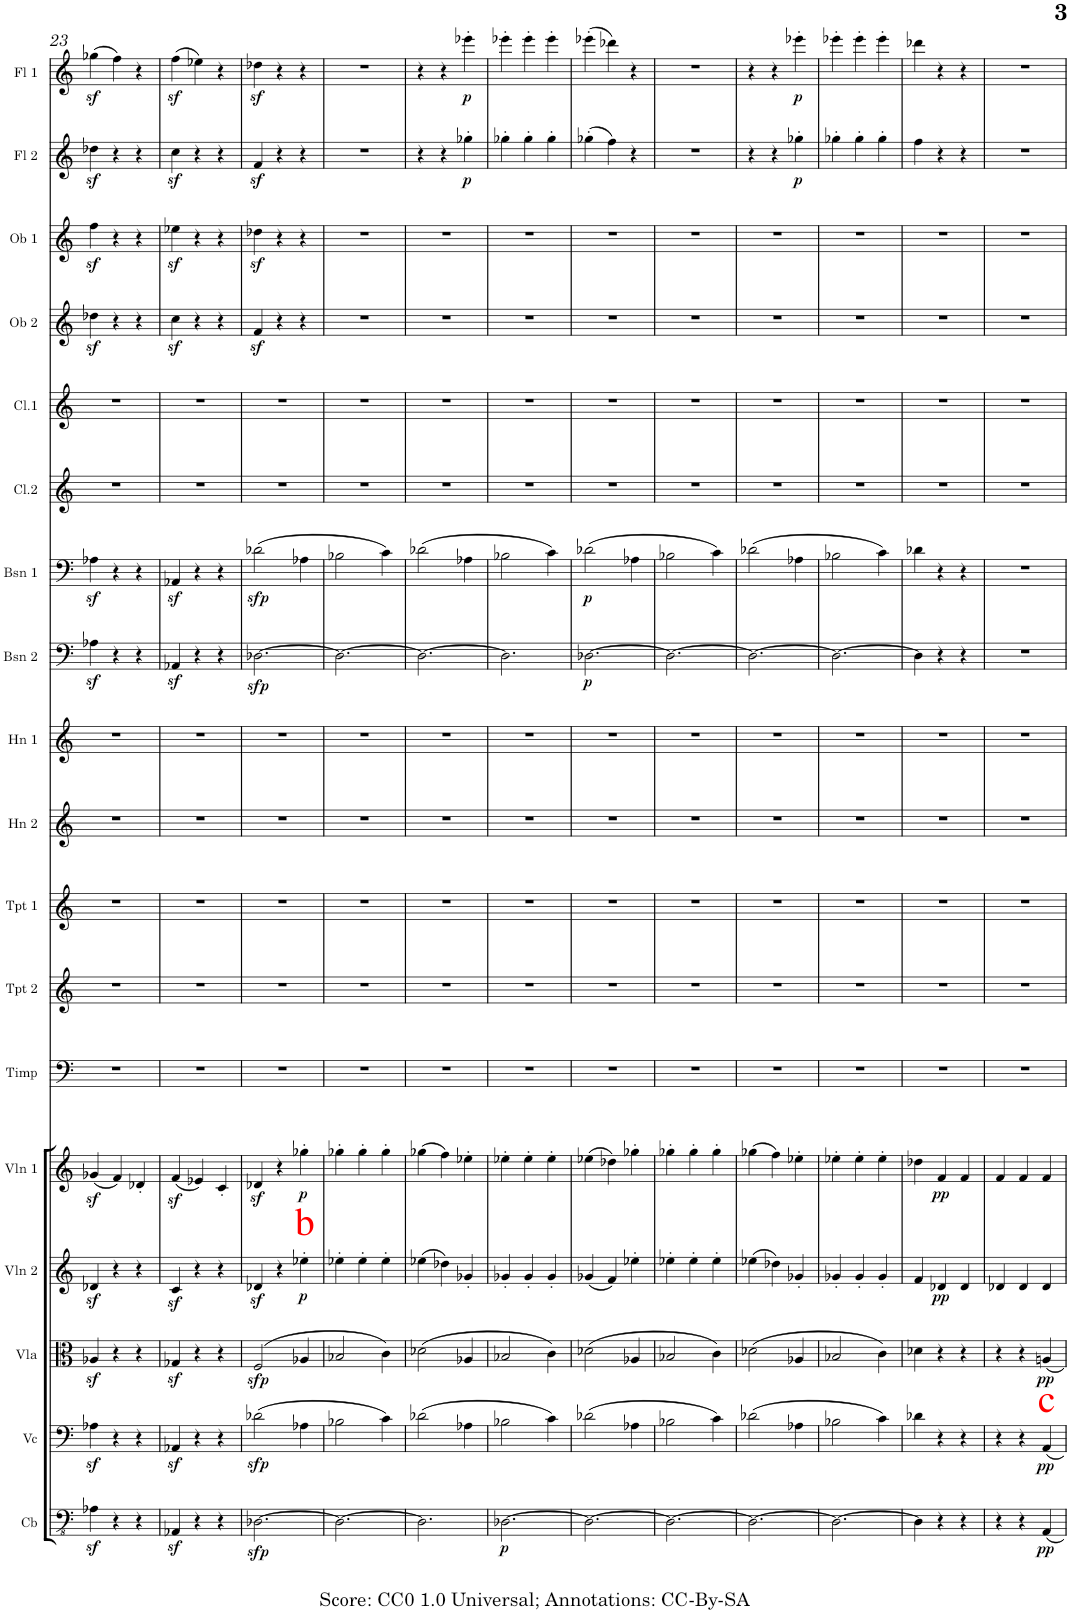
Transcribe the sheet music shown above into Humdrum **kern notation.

**kern	**dynam	**kern	**dynam	**kern	**text	**dynam	**kern	**dynam	**kern	**text	**dynam	**kern	**kern	**kern	**kern	**kern	**kern	**dynam	**kern	**dynam	**kern	**kern	**kern	**kern	**kern	**dynam	**kern	**dynam
*part18	*part18	*part17	*part17	*part16	*part16	*part16	*part15	*part15	*part14	*part14	*part14	*part13	*part12	*part11	*part10	*part9	*part8	*part8	*part7	*part7	*part6	*part5	*part4	*part3	*part2	*part2	*part1	*part1
*staff18	*staff18	*staff17	*staff17	*staff16	*staff16	*staff16	*staff15	*staff15	*staff14	*staff14	*staff14	*staff13	*staff12	*staff11	*staff10	*staff9	*staff8	*staff8	*staff7	*staff7	*staff6	*staff5	*staff4	*staff3	*staff2	*staff2	*staff1	*staff1
*I"Contrabass	*	*I"Violoncello	*	*I"Viola	*	*	*I"Violin 2	*	*I"Violin 1	*	*	*I"Timpani	*I"C Trumpet 2	*I"C Trumpet 1	*I"C Horn 2	*I"C Horn 1	*I"Bassoon 2	*	*I"Bassoon 1	*	*I"C Clarinet 2	*I"C Clarinet 1	*I"Oboe 2	*I"Oboe 1	*I"Flute 2	*	*I"Flute 1	*
*I'Cb	*	*I'Vc	*	*I'Vla	*	*	*I'Vln 2	*	*I'Vln 1	*	*	*I'Timp	*I'Tpt 2	*I'Tpt 1	*I'Hn 2	*I'Hn 1	*I'Bsn 2	*	*I'Bsn 1	*	*I'Cl.2	*I'Cl.1	*I'Ob 2	*I'Ob 1	*I'Fl 2	*	*I'Fl 1	*
!!LO:PB:g=z
*clefFv4	*	*clefF4	*	*clefC3	*	*	*clefG2	*	*clefG2	*	*	*clefF4	*clefG2	*clefG2	*clefG2	*clefG2	*clefF4	*	*clefF4	*	*clefG2	*clefG2	*clefG2	*clefG2	*clefG2	*	*clefG2	*
*	*	*	*	*	*	*	*	*	*	*	*	*	*	*	*Trd7c12	*Trd7c12	*	*	*	*	*Trd1c2	*Trd1c2	*	*	*	*	*	*
*k[]	*	*k[]	*	*k[]	*	*	*k[]	*	*k[]	*	*	*k[]	*k[]	*k[]	*k[]	*k[]	*k[]	*	*k[]	*	*k[]	*k[]	*k[]	*k[]	*k[]	*	*k[]	*
*M3/4	*	*M3/4	*	*M3/4	*	*	*M3/4	*	*M3/4	*	*	*M3/4	*M3/4	*M3/4	*M3/4	*M3/4	*M3/4	*	*M3/4	*	*M3/4	*M3/4	*M3/4	*M3/4	*M3/4	*	*M3/4	*
=23	=23	=23	=23	=23	=23	=23	=23	=23	=23	=23	=23	=23	=23	=23	=23	=23	=23	=23	=23	=23	=23	=23	=23	=23	=23	=23	=23	=23
4AA-Xz<\	.	4A-Xz<\	.	4A-Xz</	.	.	4d-Xz</	.	(4g-Xz</	.	.	2.r	2.r	2.r	2.r	2.r	4A-Xz<\	.	4A-Xz<\	.	2.r	2.r	4dd-Xz<\	4ffz<\	4dd-Xz<\	.	(4gg-Xz<\	.
4r	.	4r	.	4r	.	.	4r	.	4f/)	.	.	.	.	.	.	.	4r	.	4r	.	.	.	4r	4r	4r	.	4ff\)	.
4r	.	4r	.	4r	.	.	4r	.	4d-X'/	.	.	.	.	.	.	.	4r	.	4r	.	.	.	4r	4r	4r	.	4r	.
=24	=24	=24	=24	=24	=24	=24	=24	=24	=24	=24	=24	=24	=24	=24	=24	=24	=24	=24	=24	=24	=24	=24	=24	=24	=24	=24	=24	=24
4AAA-Xz</	.	4AA-Xz</	.	4G-Xz</	.	.	4cz</	.	(4fz</	.	.	2.r	2.r	2.r	2.r	2.r	4AA-Xz</	.	4AA-Xz</	.	2.r	2.r	4ccz<\	4ee-Xz<\	4ccz<\	.	(4ffz<\	.
4r	.	4r	.	4r	.	.	4r	.	4e-X/)	.	.	.	.	.	.	.	4r	.	4r	.	.	.	4r	4r	4r	.	4ee-X\)	.
4r	.	4r	.	4r	.	.	4r	.	4c'/	.	.	.	.	.	.	.	4r	.	4r	.	.	.	4r	4r	4r	.	4r	.
=25	=25	=25	=25	=25	=25	=25	=25	=25	=25	=25	=25	=25	=25	=25	=25	=25	=25	=25	=25	=25	=25	=25	=25	=25	=25	=25	=25	=25
!	!LO:DY:b	!	!LO:DY:b	!	!	!LO:DY:b	!	!	!	!	!	!	!	!	!	!	!	!LO:DY:b	!	!LO:DY:b	!	!	!	!	!	!	!	!
[2.DD-X\	sfp	(2d-X\	sfp	(2F/	.	sfp	4d-Xz</	.	4d-Xz</	.	.	2.r	2.r	2.r	2.r	2.r	[2.D-X\	sfp	(2d-X\	sfp	2.r	2.r	4fz</	4dd-Xz<\	4fz</	.	4dd-Xz<\	.
.	.	.	.	.	.	.	4r	.	4r	.	.	.	.	.	.	.	.	.	.	.	.	.	4r	4r	4r	.	4r	.
!	!	!	!	!	!	!	!	!LO:DY:b	!	!LO:LY:b:color=#FF0000	!LO:DY:b	!	!	!	!	!	!	!	!	!	!	!	!	!	!	!	!	!
.	.	4A-X\	.	4A-X/	.	.	4ee-X'\	p	4gg-X'\	b	p	.	.	.	.	.	.	.	4A-X\	.	.	.	4r	4r	4r	.	4r	.
=26	=26	=26	=26	=26	=26	=26	=26	=26	=26	=26	=26	=26	=26	=26	=26	=26	=26	=26	=26	=26	=26	=26	=26	=26	=26	=26	=26	=26
2.DD-\_	.	2B-X\	.	2B-X/	.	.	4ee-X'\	.	4gg-X'\	.	.	2.r	2.r	2.r	2.r	2.r	2.D-\_	.	2B-X\	.	2.r	2.r	2.r	2.r	2.r	.	2.r	.
.	.	.	.	.	.	.	4ee-'\	.	4gg-'\	.	.	.	.	.	.	.	.	.	.	.	.	.	.	.	.	.	.	.
.	.	4c\)	.	4c\)	.	.	4ee-'\	.	4gg-'\	.	.	.	.	.	.	.	.	.	4c\)	.	.	.	.	.	.	.	.	.
=27	=27	=27	=27	=27	=27	=27	=27	=27	=27	=27	=27	=27	=27	=27	=27	=27	=27	=27	=27	=27	=27	=27	=27	=27	=27	=27	=27	=27
2.DD-\]	.	(2d-X\	.	(2d-X\	.	.	(4ee-X\	.	(4gg-X\	.	.	2.r	2.r	2.r	2.r	2.r	2.D-\_	.	(2d-X\	.	2.r	2.r	2.r	2.r	4r	.	4r	.
.	.	.	.	.	.	.	4dd-X\)	.	4ff\)	.	.	.	.	.	.	.	.	.	.	.	.	.	.	.	4r	.	4r	.
!	!	!	!	!	!	!	!	!	!	!	!	!	!	!	!	!	!	!	!	!	!	!	!	!	!	!LO:DY:b	!	!LO:DY:b
.	.	4A-X\	.	4A-X/	.	.	4g-X'/	.	4ee-X'\	.	.	.	.	.	.	.	.	.	4A-X\	.	.	.	.	.	4gg-X'\	p	4eee-X'\	p
=28	=28	=28	=28	=28	=28	=28	=28	=28	=28	=28	=28	=28	=28	=28	=28	=28	=28	=28	=28	=28	=28	=28	=28	=28	=28	=28	=28	=28
!	!LO:DY:b	!	!	!	!	!	!	!	!	!	!	!	!	!	!	!	!	!	!	!	!	!	!	!	!	!	!	!
[2.DD-X\	p	2B-X\	.	2B-X/	.	.	4g-X'/	.	4ee-X'\	.	.	2.r	2.r	2.r	2.r	2.r	2.D-\]	.	2B-X\	.	2.r	2.r	2.r	2.r	4gg-X'\	.	4eee-X'\	.
.	.	.	.	.	.	.	4g-'/	.	4ee-'\	.	.	.	.	.	.	.	.	.	.	.	.	.	.	.	4gg-'\	.	4eee-'\	.
.	.	4c\)	.	4c\)	.	.	4g-'/	.	4ee-'\	.	.	.	.	.	.	.	.	.	4c\)	.	.	.	.	.	4gg-'\	.	4eee-'\	.
=29	=29	=29	=29	=29	=29	=29	=29	=29	=29	=29	=29	=29	=29	=29	=29	=29	=29	=29	=29	=29	=29	=29	=29	=29	=29	=29	=29	=29
!	!	!	!	!	!	!	!	!	!	!	!	!	!	!	!	!	!	!LO:DY:b	!	!LO:DY:b	!	!	!	!	!	!	!	!
2.DD-\_	.	(2d-X\	.	(2d-X\	.	.	(4g-X/	.	(4ee-X\	.	.	2.r	2.r	2.r	2.r	2.r	[2.D-X\	p	(2d-X\	p	2.r	2.r	2.r	2.r	(4gg-X'\	.	(4eee-X'\	.
.	.	.	.	.	.	.	4f/)	.	4dd-X\)	.	.	.	.	.	.	.	.	.	.	.	.	.	.	.	4ff\)	.	4ddd-X\)	.
.	.	4A-X\	.	4A-X/	.	.	4ee-X'\	.	4gg-X'\	.	.	.	.	.	.	.	.	.	4A-X\	.	.	.	.	.	4r	.	4r	.
=30	=30	=30	=30	=30	=30	=30	=30	=30	=30	=30	=30	=30	=30	=30	=30	=30	=30	=30	=30	=30	=30	=30	=30	=30	=30	=30	=30	=30
2.DD-\_	.	2B-X\	.	2B-X/	.	.	4ee-X'\	.	4gg-X'\	.	.	2.r	2.r	2.r	2.r	2.r	2.D-\_	.	2B-X\	.	2.r	2.r	2.r	2.r	2.r	.	2.r	.
.	.	.	.	.	.	.	4ee-'\	.	4gg-'\	.	.	.	.	.	.	.	.	.	.	.	.	.	.	.	.	.	.	.
.	.	4c\)	.	4c\)	.	.	4ee-'\	.	4gg-'\	.	.	.	.	.	.	.	.	.	4c\)	.	.	.	.	.	.	.	.	.
=31	=31	=31	=31	=31	=31	=31	=31	=31	=31	=31	=31	=31	=31	=31	=31	=31	=31	=31	=31	=31	=31	=31	=31	=31	=31	=31	=31	=31
2.DD-\_	.	(2d-X\	.	(2d-X\	.	.	(4ee-X\	.	(4gg-X\	.	.	2.r	2.r	2.r	2.r	2.r	2.D-\_	.	(2d-X\	.	2.r	2.r	2.r	2.r	4r	.	4r	.
.	.	.	.	.	.	.	4dd-X\)	.	4ff\)	.	.	.	.	.	.	.	.	.	.	.	.	.	.	.	4r	.	4r	.
!	!	!	!	!	!	!	!	!	!	!	!	!	!	!	!	!	!	!	!	!	!	!	!	!	!	!LO:DY:b	!	!LO:DY:b
.	.	4A-X\	.	4A-X/	.	.	4g-X'/	.	4ee-X'\	.	.	.	.	.	.	.	.	.	4A-X\	.	.	.	.	.	4gg-X'\	p	4eee-X'\	p
=32	=32	=32	=32	=32	=32	=32	=32	=32	=32	=32	=32	=32	=32	=32	=32	=32	=32	=32	=32	=32	=32	=32	=32	=32	=32	=32	=32	=32
2.DD-\_	.	2B-X\	.	2B-X/	.	.	4g-X'/	.	4ee-X'\	.	.	2.r	2.r	2.r	2.r	2.r	2.D-\_	.	2B-X\	.	2.r	2.r	2.r	2.r	4gg-X'\	.	4eee-X'\	.
.	.	.	.	.	.	.	4g-'/	.	4ee-'\	.	.	.	.	.	.	.	.	.	.	.	.	.	.	.	4gg-'\	.	4eee-'\	.
.	.	4c\)	.	4c\)	.	.	4g-'/	.	4ee-'\	.	.	.	.	.	.	.	.	.	4c\)	.	.	.	.	.	4gg-'\	.	4eee-'\	.
=33	=33	=33	=33	=33	=33	=33	=33	=33	=33	=33	=33	=33	=33	=33	=33	=33	=33	=33	=33	=33	=33	=33	=33	=33	=33	=33	=33	=33
4DD-\]	.	4d-X\	.	4d-X\	.	.	4f/	.	4dd-X\	.	.	2.r	2.r	2.r	2.r	2.r	4D-\]	.	4d-X\	.	2.r	2.r	2.r	2.r	4ff\	.	4ddd-X\	.
!	!	!	!	!	!	!	!	!LO:DY:b	!	!	!LO:DY:b	!	!	!	!	!	!	!	!	!	!	!	!	!	!	!	!	!
4r	.	4r	.	4r	.	.	4d-X/	pp	4f/	.	pp	.	.	.	.	.	4r	.	4r	.	.	.	.	.	4r	.	4r	.
4r	.	4r	.	4r	.	.	4d-/	.	4f/	.	.	.	.	.	.	.	4r	.	4r	.	.	.	.	.	4r	.	4r	.
=34	=34	=34	=34	=34	=34	=34	=34	=34	=34	=34	=34	=34	=34	=34	=34	=34	=34	=34	=34	=34	=34	=34	=34	=34	=34	=34	=34	=34
4r	.	4r	.	4r	.	.	4d-X/	.	4f/	.	.	2.r	2.r	2.r	2.r	2.r	2.r	.	2.r	.	2.r	2.r	2.r	2.r	2.r	.	2.r	.
4r	.	4r	.	4r	.	.	4d-/	.	4f/	.	.	.	.	.	.	.	.	.	.	.	.	.	.	.	.	.	.	.
!	!LO:DY:b	!	!LO:DY:b	!	!LO:LY:b:color=#FF0000	!LO:DY:b	!	!	!	!	!	!	!	!	!	!	!	!	!	!	!	!	!	!	!	!	!	!
4AAA/	pp	4AA/	pp	4An/	c	pp	4d-/	.	4f/	.	.	.	.	.	.	.	.	.	.	.	.	.	.	.	.	.	.	.
=	=	=	=	=	=	=	=	=	=	=	=	=	=	=	=	=	=	=	=	=	=	=	=	=	=	=	=	=
*-	*-	*-	*-	*-	*-	*-	*-	*-	*-	*-	*-	*-	*-	*-	*-	*-	*-	*-	*-	*-	*-	*-	*-	*-	*-	*-	*-	*-
